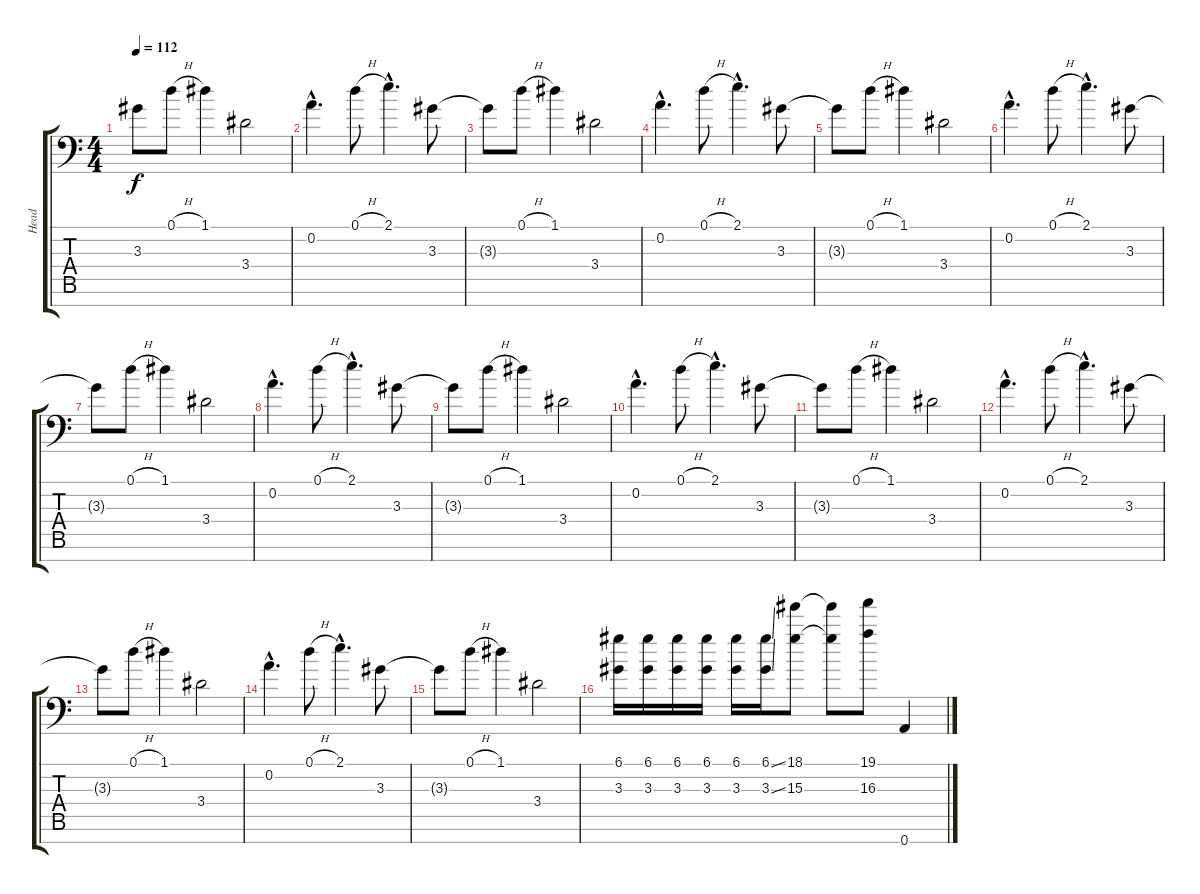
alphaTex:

\track ("Head" "Head") {instrument overdrivenguitar}
\staff {score tabs}
\tuning (D4 A3 F3 C3 G2 D2 A1) {hide}
\ts (4 4)
\tempo 112
\clef f4
\ks c
3.3{t}.8{dy f instrument sitar} 0.1{h}.8 1.1.4 3.4.2 |
0.2{hac}.4{d instrument sitar} 0.1{h}.8 2.1{hac}.4{d} 3.3.8 |
3.3{t}.8{instrument sitar} 0.1{h}.8 1.1.4 3.4.2 |
0.2{hac}.4{d instrument sitar} 0.1{h}.8 2.1{hac}.4{d} 3.3.8 |
3.3{t}.8{instrument sitar} 0.1{h}.8 1.1.4 3.4.2 |
0.2{hac}.4{d instrument sitar} 0.1{h}.8 2.1{hac}.4{d} 3.3.8 |
3.3{t}.8{instrument sitar} 0.1{h}.8 1.1.4 3.4.2 |
0.2{hac}.4{d instrument sitar} 0.1{h}.8 2.1{hac}.4{d} 3.3.8 |
3.3{t}.8{instrument sitar} 0.1{h}.8 1.1.4 3.4.2 |
0.2{hac}.4{d instrument sitar} 0.1{h}.8 2.1{hac}.4{d} 3.3.8 |
3.3{t}.8{instrument sitar} 0.1{h}.8 1.1.4 3.4.2 |
0.2{hac}.4{d instrument sitar} 0.1{h}.8 2.1{hac}.4{d} 3.3.8 |
3.3{t}.8{instrument sitar} 0.1{h}.8 1.1.4 3.4.2 |
0.2{hac}.4{d instrument sitar} 0.1{h}.8 2.1{hac}.4{d} 3.3.8 |
3.3{t}.8{instrument sitar} 0.1{h}.8 1.1.4 3.4.2 |
(6.1 3.3).16{instrument overdrivenguitar} (6.1 3.3).16 (6.1 3.3).16 (6.1 3.3).16 (6.1 3.3).16 (6.1{ss} 3.3{ss}).16 (18.1 15.3).8 (18.1{t} 15.3{t}).8 (19.1 16.3).8 0.7.4
